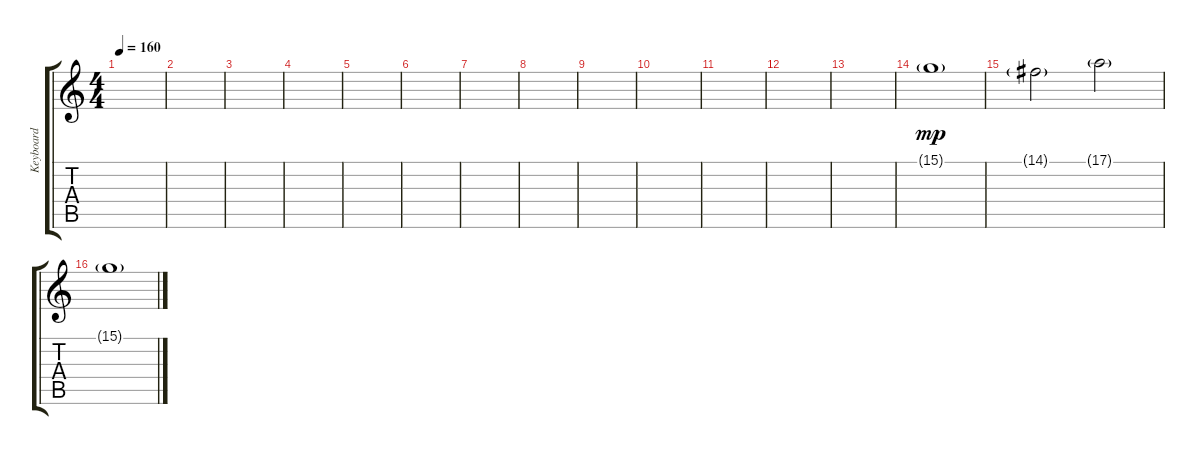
\track ("Keyboard" "Keyboard") {instrument lead2sawtooth}
\staff {score tabs}
\tuning (E4 B3 G3 D3 A2 E2) {hide}
\ts (4 4)
\tempo 160
\clef g2
\ks c
|
|
|
|
|
|
|
|
|
|
|
|
|
15.1{g}.1{dy mp volume 12 instrument choiraahs} |
14.1{g}.2 17.1{g}.2 |
15.1{g}.1
